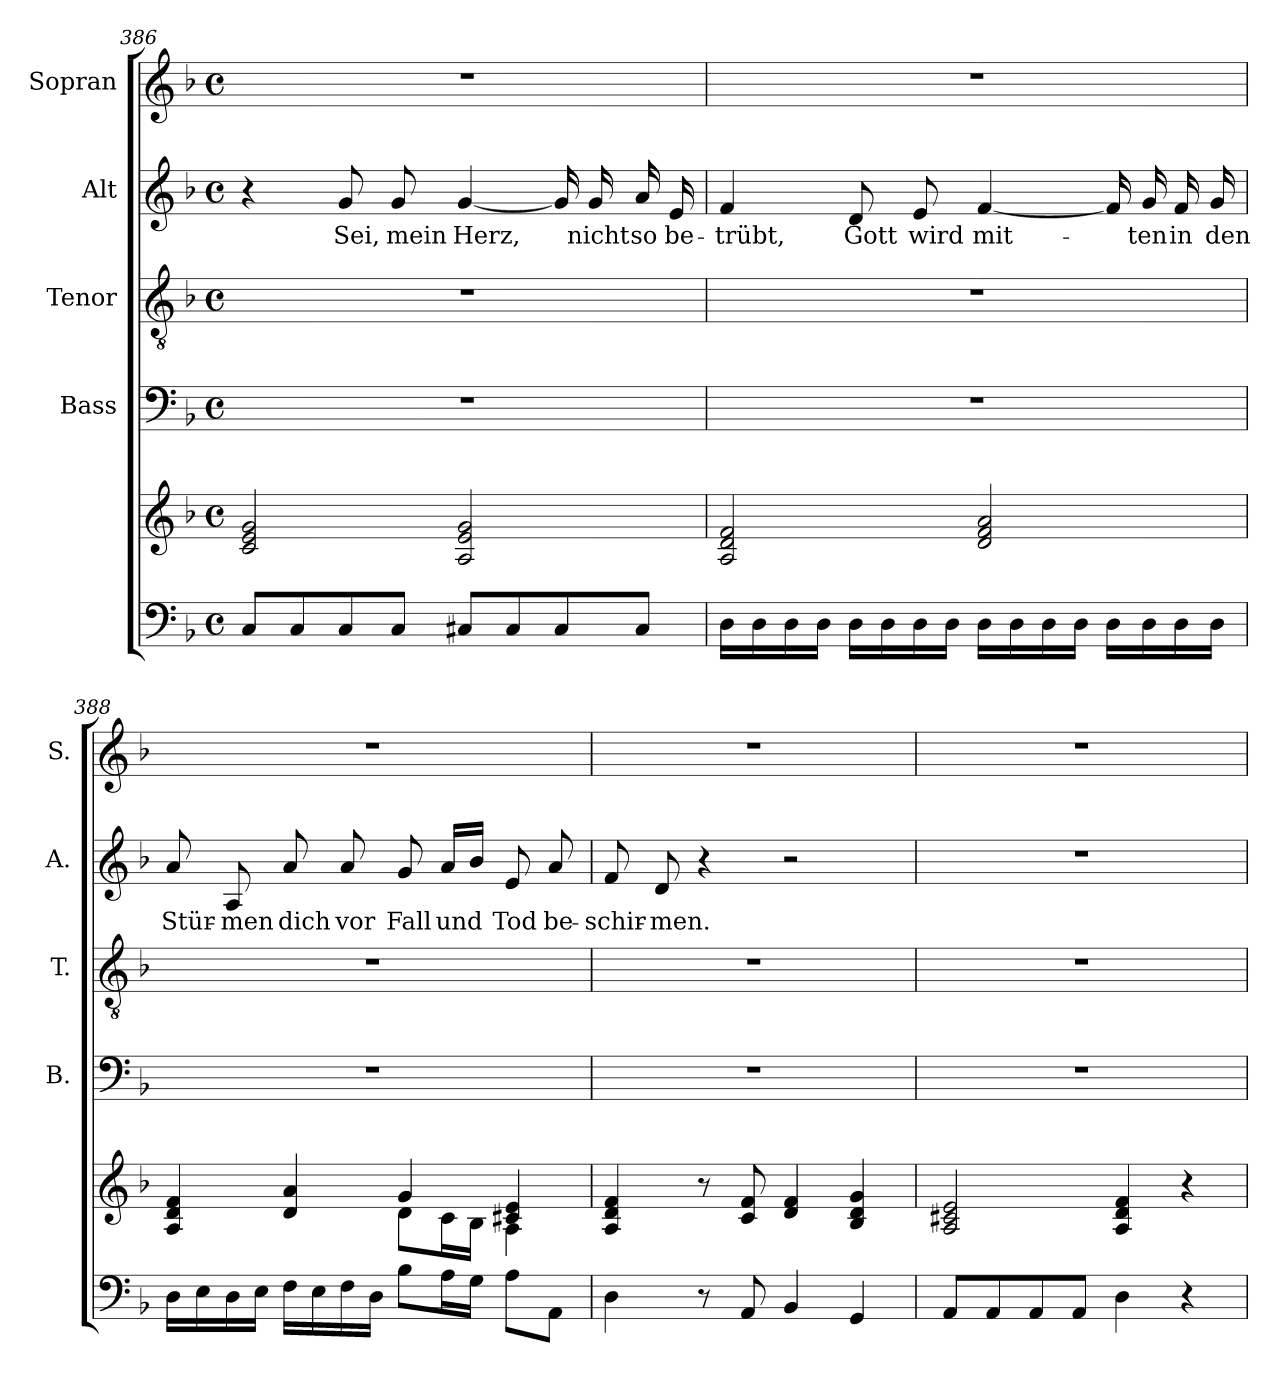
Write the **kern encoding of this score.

**kern	**kern	**kern	**kern	**kern	**text	**kern
*part5	*part5	*part4	*part3	*part2	*part2	*part1
*staff6	*staff5	*staff4	*staff3	*staff2	*staff2	*staff1
*	*	*I"Bass	*I"Tenor	*I"Alt	*	*I"Sopran
*	*	*I'B.	*I'T.	*I'A.	*	*I'S.
*clefF4	*clefG2	*clefF4	*clefGv2	*clefG2	*	*clefG2
*k[b-]	*k[b-]	*k[b-]	*k[b-]	*k[b-]	*	*k[b-]
*F:	*F:	*F:	*F:	*F:	*	*F:
*M4/4	*M4/4	*M4/4	*M4/4	*M4/4	*	*M4/4
*met(c)	*met(c)	*met(c)	*met(c)	*met(c)	*	*met(c)
=386	=386	=386	=386	=386	=386	=386
8C/L	2c/ 2e/ 2g/	1r	1r	4r	.	1r
8C/	.	.	.	.	.	.
!	!	!	!	!	!LO:LY:b	!
8C/	.	.	.	8g/	Sei,	.
!	!	!	!	!	!LO:LY:b	!
8C/J	.	.	.	8g/	mein	.
!	!	!	!	!	!LO:LY:b	!
8C#X/L	2A/ 2e/ 2g/	.	.	[4g/	Herz,	.
8C#/	.	.	.	.	.	.
8C#/	.	.	.	16g/]	.	.
!	!	!	!	!	!LO:LY:b	!
.	.	.	.	16g/	nicht	.
!	!	!	!	!	!LO:LY:b	!
8C#/J	.	.	.	16a/	so	.
!	!	!	!	!	!LO:LY:b	!
.	.	.	.	16e/	be-	.
!!LO:PB:g=z
=387	=387	=387	=387	=387	=387	=387
!	!	!	!	!	!LO:LY:b	!
16D\LL	2A/ 2d/ 2f/	1r	1r	4f/	-trübt,	1r
16D\	.	.	.	.	.	.
16D\	.	.	.	.	.	.
16D\JJ	.	.	.	.	.	.
!	!	!	!	!	!LO:LY:b	!
16D\LL	.	.	.	8d/	Gott	.
16D\	.	.	.	.	.	.
!	!	!	!	!	!LO:LY:b	!
16D\	.	.	.	8e/	wird	.
16D\JJ	.	.	.	.	.	.
!	!	!	!	!	!LO:LY:b	!
16D\LL	2d/ 2f/ 2a/	.	.	[4f/	mit-	.
16D\	.	.	.	.	.	.
16D\	.	.	.	.	.	.
16D\JJ	.	.	.	.	.	.
16D\LL	.	.	.	16f/]	.	.
!	!	!	!	!	!LO:LY:b	!
16D\	.	.	.	16g/	-ten	.
!	!	!	!	!	!LO:LY:b	!
16D\	.	.	.	16f/	in	.
!	!	!	!	!	!LO:LY:b	!
16D\JJ	.	.	.	16g/	den	.
=388	=388	=388	=388	=388	=388	=388
*	*^	*	*	*	*	*
!	!	!	!	!	!	!LO:LY:b	!
16D\LL	4A/ 4d/ 4f/	2ryy	1r	1r	8a/	Stür-	1r
16E\	.	.	.	.	.	.	.
!	!	!	!	!	!	!LO:LY:b	!
16D\	.	.	.	.	8A/	-men	.
16E\JJ	.	.	.	.	.	.	.
!	!	!	!	!	!	!LO:LY:b	!
16F\LL	4d/ 4a/	.	.	.	8a/	dich	.
16E\	.	.	.	.	.	.	.
!	!	!	!	!	!	!LO:LY:b	!
16F\	.	.	.	.	8a/	vor	.
16D\JJ	.	.	.	.	.	.	.
!	!	!	!	!	!	!LO:LY:b	!
8B-\L	4g/	8d\L	.	.	8g/	Fall	.
!	!	!	!	!	!	!LO:LY:b	!
16A\L	.	16c\L	.	.	16a/LL	und	.
16G\JJ	.	16B-\JJ	.	.	16b-/JJ	.	.
!	!	!	!	!	!	!LO:LY:b	!
8A\L	4c#X/ 4e/	4A\	.	.	8e/	Tod	.
!	!	!	!	!	!	!LO:LY:b	!
8AA\J	.	.	.	.	8a/	be-	.
*	*v	*v	*	*	*	*	*
=389	=389	=389	=389	=389	=389	=389
!	!	!	!	!	!LO:LY:b	!
4D\	4A/ 4d/ 4f/	1r	1r	8f/	-schir-	1r
!	!	!	!	!	!LO:LY:b	!
.	.	.	.	8d/	-men.	.
8r	8r	.	.	4r	.	.
8AA/	8c/ 8f/	.	.	.	.	.
4BB-/	4d/ 4f/	.	.	2r	.	.
4GG/	4B-/ 4d/ 4g/	.	.	.	.	.
!!LO:LB:g=z
=390	=390	=390	=390	=390	=390	=390
8AA/L	2A/ 2c#X/ 2e/	1r	1r	1r	.	1r
8AA/	.	.	.	.	.	.
8AA/	.	.	.	.	.	.
8AA/J	.	.	.	.	.	.
4D\	4A/ 4d/ 4f/	.	.	.	.	.
4r	4r	.	.	.	.	.
=	=	=	=	=	=	=
*-	*-	*-	*-	*-	*-	*-
